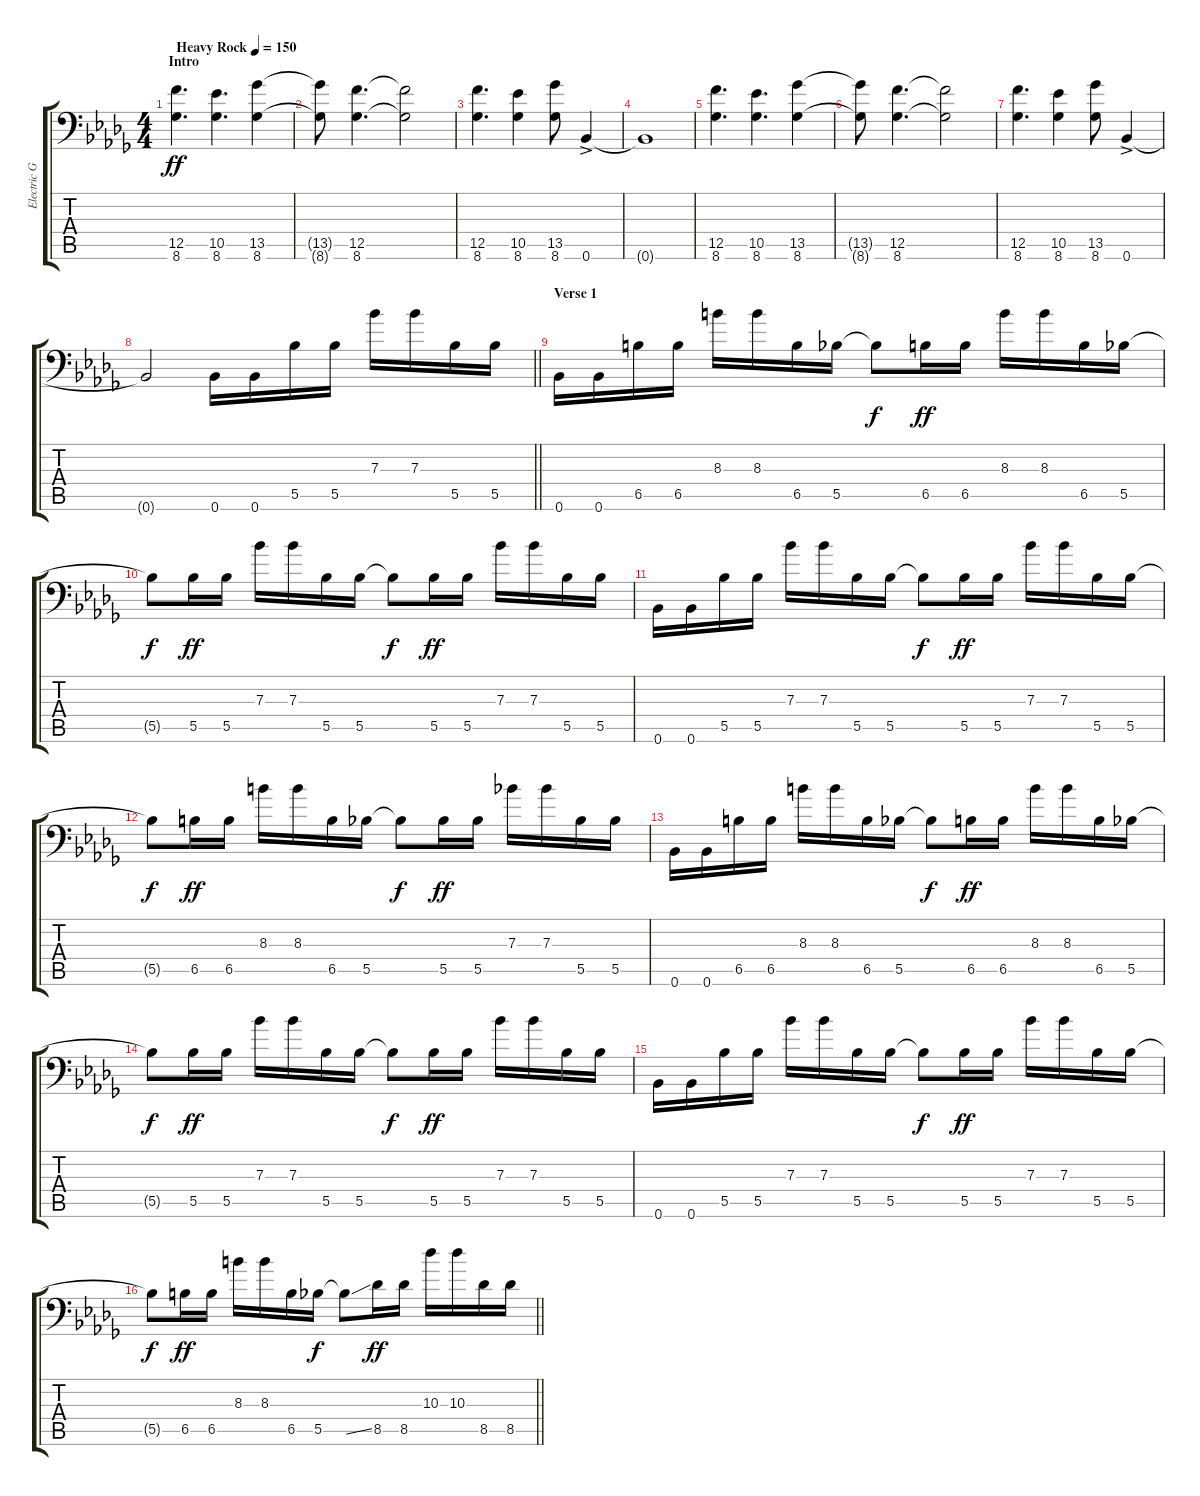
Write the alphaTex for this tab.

\track ("Electric Guitar 2" "Electric G") {instrument overdrivenguitar}
\staff {score tabs}
\tuning (C4 G3 Eb3 Bb2 F2 Bb1) {hide}
\ts (4 4)
\section ("" "Intro")
\tempo (150 "Heavy Rock")
\clef f4
\ks bbminor
(12.5 8.6).4{d dy ff instrument overdrivenguitar} (10.5 8.6).4{d} (13.5 8.6).4 |
(13.5{t} 8.6{t}).8 (12.5 8.6).4{d} (12.5{t} 8.6{t}).2 |
(12.5 8.6).4{d} (10.5 8.6).4 (13.5 8.6).8 0.6{ac}.4 |
0.6{t}.1 |
(12.5 8.6).4{d} (10.5 8.6).4{d} (13.5 8.6).4 |
(13.5{t} 8.6{t}).8 (12.5 8.6).4{d} (12.5{t} 8.6{t}).2 |
(12.5 8.6).4{d} (10.5 8.6).4 (13.5 8.6).8 0.6{ac}.4 |
\barLineRight lightlight
0.6{t}.2 0.6.16 0.6.16 5.5.16 5.5.16 7.3.16 7.3.16 5.5.16 5.5.16 |
\section ("" "Verse 1")
0.6.16 0.6.16 6.5.16 6.5.16 8.3.16 8.3.16 6.5.16 5.5.16 5.5{t}.8{dy f} 6.5.16{dy ff} 6.5.16 8.3.16 8.3.16 6.5.16 5.5.16 |
5.5{t}.8{dy f} 5.5.16{dy ff} 5.5.16 7.3.16 7.3.16 5.5.16 5.5.16 5.5{t}.8{dy f} 5.5.16{dy ff} 5.5.16 7.3.16 7.3.16 5.5.16 5.5.16 |
0.6.16 0.6.16 5.5.16 5.5.16 7.3.16 7.3.16 5.5.16 5.5.16 5.5{t}.8{dy f} 5.5.16{dy ff} 5.5.16 7.3.16 7.3.16 5.5.16 5.5.16 |
5.5{t}.8{dy f} 6.5.16{dy ff} 6.5.16 8.3.16 8.3.16 6.5.16 5.5.16 5.5{t}.8{dy f} 5.5.16{dy ff} 5.5.16 7.3.16 7.3.16 5.5.16 5.5.16 |
0.6.16 0.6.16 6.5.16 6.5.16 8.3.16 8.3.16 6.5.16 5.5.16 5.5{t}.8{dy f} 6.5.16{dy ff} 6.5.16 8.3.16 8.3.16 6.5.16 5.5.16 |
5.5{t}.8{dy f} 5.5.16{dy ff} 5.5.16 7.3.16 7.3.16 5.5.16 5.5.16 5.5{t}.8{dy f} 5.5.16{dy ff} 5.5.16 7.3.16 7.3.16 5.5.16 5.5.16 |
0.6.16 0.6.16 5.5.16 5.5.16 7.3.16 7.3.16 5.5.16 5.5.16 5.5{t}.8{dy f} 5.5.16{dy ff} 5.5.16 7.3.16 7.3.16 5.5.16 5.5.16 |
\barLineRight lightlight
5.5{t}.8{dy f} 6.5.16{dy ff} 6.5.16 8.3.16 8.3.16 6.5.16 5.5.16{dy f} 5.5{ss t}.8 8.5.16{dy ff} 8.5.16 10.3.16 10.3.16 8.5.16 8.5.16
